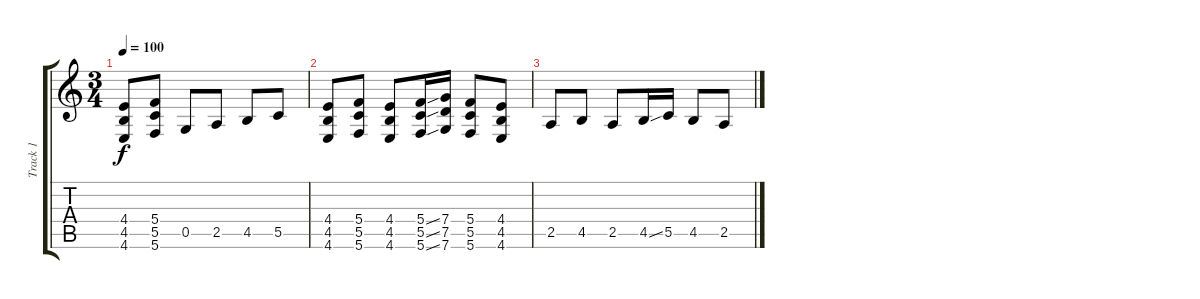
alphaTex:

\track ("Track 1" "Track 1") {instrument overdrivenguitar}
\staff {score tabs}
\tuning (D4 A3 F3 C3 G2 C2) {hide}
\ts (3 4)
\tempo 100
\clef g2
\ks c
(4.4 4.5 4.6).8{dy f} (5.4 5.5 5.6).8 0.5.8 2.5.8 4.5.8 5.5.8 |
(4.4 4.5 4.6).8 (5.4 5.5 5.6).8 (4.4 4.5 4.6).8 (5.4{ss} 5.5{ss} 5.6{ss}).16 (7.4 7.5 7.6).16 (5.4 5.5 5.6).8 (4.4 4.5 4.6).8 |
2.5.8 4.5.8 2.5.8 4.5{ss}.16 5.5.16 4.5.8 2.5.8
